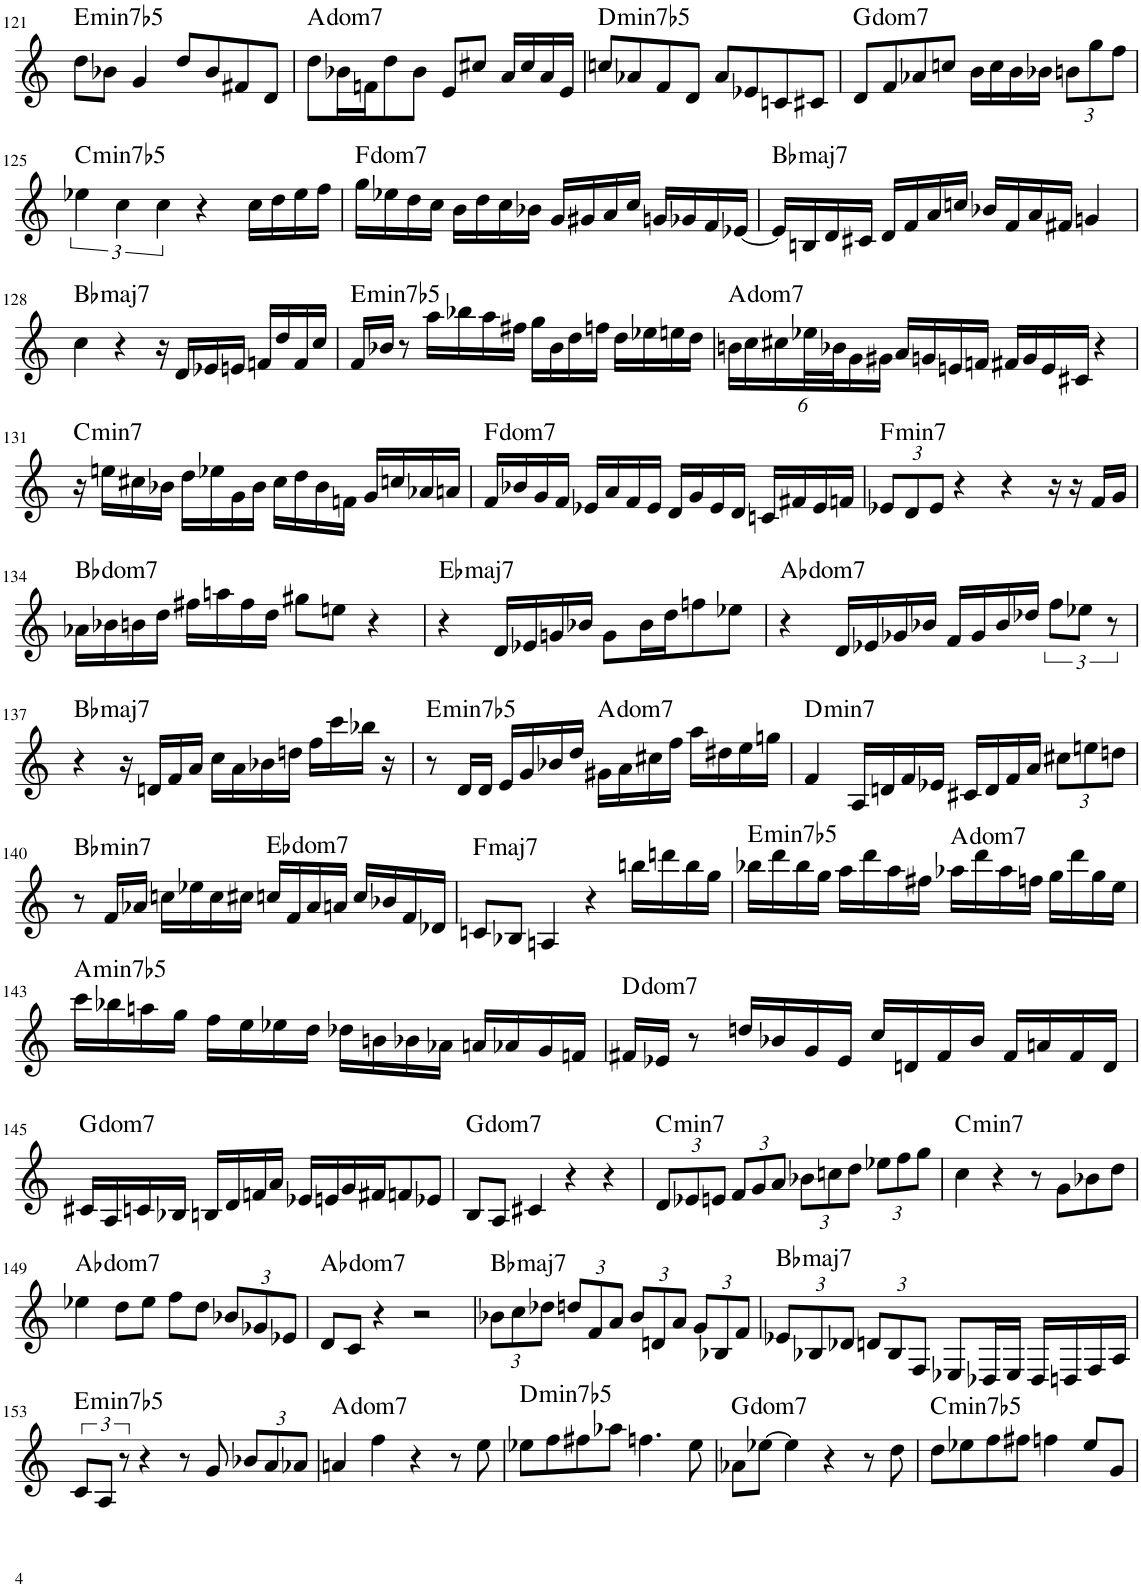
**kern	**harte
*part1	*part1
*staff1	*
*I"Piano	*
*I'Pno.	*
!!LO:PB:g=z
*clefG2	*
*k[]	*
*M4/4	*
=121	=121
!	!LO:H:kt=min7b5
8dd\L	E:hdim7
8b-X\J	.
4g/	.
8dd/L	.
8b-/	.
8f#X/	.
8d/J	.
=122	=122
!	!LO:H:kt=dom
8dd\L	.
16b-X\L	.
16fn\J	.
8dd\	.
8b-\J	.
8e/L	.
8cc#X/J	.
16a/LL	.
16cc#/	.
16a/	.
16e/JJ	.
=123	=123
!	!LO:H:kt=min7b5
8ccn/L	D:hdim7
8a-X/	.
8f/	.
8d/J	.
8a-/L	.
8e-X/	.
8cn/	.
8c#X/J	.
=124	=124
!	!LO:H:kt=dom
8d/L	.
8f/	.
8a-X/	.
8ccn/J	.
16b\LL	.
16cc\	.
16b\	.
16b-X\JJ	.
*Xbrackettup	*
12bn\L	.
12gg\	.
12ff\J	.
!!LO:LB:g=z
=125	=125
*brackettup	*
!	!LO:H:kt=min7b5
6ee-X\	C:hdim7
6cc\	.
6cc\	.
4r	.
16cc\LL	.
16dd\	.
16ee-\	.
16ff\JJ	.
=126	=126
!	!LO:H:kt=dom
16gg\LL	.
16ee-X\	.
16dd\	.
16cc\JJ	.
16b\LL	.
16dd\	.
16cc\	.
16b-X\JJ	.
16g/LL	.
16g#X/	.
16a/	.
16cc/JJ	.
16gn/LL	.
16g-X/	.
16f/	.
[16e-X/JJ	.
=127	=127
!	!LO:H:kt=maj7
16e-/LL]	Bb:maj7
16Bn/	.
16d/	.
16c#X/JJ	.
16d/LL	.
16f/	.
16a/	.
16ccn/JJ	.
16b-X/LL	.
16f/	.
16a/	.
16f#X/JJ	.
4gn/	.
!!LO:LB:g=z
=128	=128
!	!LO:H:kt=maj7
4cc\	Bb:maj7
4r	.
16r	.
16d/LL	.
16e-X/	.
16en/JJ	.
16fn/LL	.
16dd/	.
16f/	.
16cc/JJ	.
=129	=129
!	!LO:H:kt=min7b5
16f/LL	E:hdim7
16b-X/JJ	.
8r	.
16aa\LL	.
16bb-X\	.
16aa\	.
16ff#X\JJ	.
16gg\LL	.
16b-\	.
16dd\	.
16ffn\JJ	.
16dd\LL	.
16ee-X\	.
16een\	.
16dd\JJ	.
=130	=130
*Xbrackettup	*
!	!LO:H:kt=dom
24bn\LL	.
24cc\	.
24cc#X\	.
48ee-X\L	.
48b-X\J	.
24g\	.
24g#X\JJ	.
16a/LL	.
16gn/	.
16en/	.
16fn/JJ	.
16f#X/LL	.
16g/	.
16e/	.
16c#X/JJ	.
4r	.
!!LO:LB:g=z
=131	=131
!	!LO:H:kt=min7
16r	C:min7
16een\LL	.
16cc#X\	.
16b-X\JJ	.
16dd\LL	.
16ee-X\	.
16g\	.
16b-\JJ	.
16cc#\LL	.
16dd\	.
16b-\	.
16fn\JJ	.
16g/LL	.
16ccn/	.
16a-X/	.
16an/JJ	.
=132	=132
!	!LO:H:kt=dom
16f/LL	.
16b-X/	.
16g/	.
16f/JJ	.
16e-X/LL	.
16a/	.
16f/	.
16e-/JJ	.
16d/LL	.
16g/	.
16e-/	.
16d/JJ	.
16cn/LL	.
16f#X/	.
16e-/	.
16fn/JJ	.
=133	=133
!	!LO:H:kt=min7
12e-X/L	F:min7
12d/	.
12e-/J	.
4r	.
4r	.
16r	.
16r	.
16f/LL	.
16g/JJ	.
!!LO:LB:g=z
=134	=134
!	!LO:H:kt=dom
16a-X\LL	.
16b-X\	.
16bn\	.
16dd\JJ	.
16ff#X\LL	.
16aan\	.
16ff#\	.
16dd\JJ	.
8gg#X\L	.
8een\J	.
4r	.
=135	=135
!	!LO:H:kt=maj7
4r	Eb:maj7
16d/LL	.
16e-X/	.
16gn/	.
16b-X/JJ	.
8g\L	.
16b-\L	.
16dd\J	.
8ffn\	.
8ee-X\J	.
=136	=136
!	!LO:H:kt=dom
4r	.
16d/LL	.
16e-X/	.
16g-X/	.
16b-X/JJ	.
16f/LL	.
16g-/	.
16b-/	.
16dd-X/JJ	.
*brackettup	*
12ff\L	.
12ee-X\J	.
12r	.
!!LO:LB:g=z
=137	=137
!	!LO:H:kt=maj7
4r	Bb:maj7
16r	.
16dn/LL	.
16f/	.
16a/JJ	.
16cc\LL	.
16a\	.
16b-X\	.
16ddn\JJ	.
16ff\LL	.
16ccc\	.
16bb-X\JJ	.
16r	.
=138	=138
!	!LO:H:kt=min7b5
8r	E:hdim7
16d/LL	.
16d/JJ	.
16e/LL	.
16g/	.
16b-X/	.
16dd/JJ	.
!	!LO:H:kt=dom
16g#X\LL	.
16a\	.
16cc#X\	.
16ff\JJ	.
16aa\LL	.
16dd#X\	.
16ee\	.
16ggn\JJ	.
=139	=139
!	!LO:H:kt=min7
4f/	D:min7
16A/LL	.
16dn/	.
16f/	.
16e-X/JJ	.
16c#X/LL	.
16d/	.
16f/	.
16a/JJ	.
*Xbrackettup	*
12cc#X\L	.
12een\	.
12ddn\J	.
!!LO:LB:g=z
=140	=140
!	!LO:H:kt=min7
8r	Bb:min7
16f/LL	.
16a-X/JJ	.
16ccn\LL	.
16ee-X\	.
16cc\	.
16cc#X\JJ	.
!	!LO:H:kt=dom
16ccn/LL	.
16f/	.
16a-/	.
16an/JJ	.
16cc/LL	.
16b-X/	.
16f/	.
16d-X/JJ	.
=141	=141
!	!LO:H:kt=maj7
8cn/L	F:maj7
8B-X/J	.
4An/	.
4r	.
16bbn\LL	.
16dddn\	.
16bb\	.
16gg\JJ	.
=142	=142
!	!LO:H:kt=min7b5
16bb-X\LL	E:hdim7
16ddd\	.
16bb-\	.
16gg\JJ	.
16aa\LL	.
16ddd\	.
16aa\	.
16ff#X\JJ	.
!	!LO:H:kt=dom
16aa-X\LL	.
16ddd\	.
16aa-\	.
16ffn\JJ	.
16gg\LL	.
16ddd\	.
16gg\	.
16ee\JJ	.
!!LO:LB:g=z
=143	=143
!	!LO:H:kt=min7b5
16ccc\LL	A:hdim7
16bb-X\	.
16aan\	.
16gg\JJ	.
16ff\LL	.
16ee\	.
16ee-X\	.
16dd\JJ	.
16dd-X\LL	.
16bn\	.
16b-X\	.
16a-X\JJ	.
16an/LL	.
16a-X/	.
16g/	.
16fn/JJ	.
=144	=144
!	!LO:H:kt=dom
16f#X/LL	.
16e-X/JJ	.
8r	.
16ddn/LL	.
16b-X/	.
16g/	.
16e-/JJ	.
16cc/LL	.
16dn/	.
16f#/	.
16b-/JJ	.
16f#/LL	.
16an/	.
16f#/	.
16d/JJ	.
!!LO:LB:g=z
=145	=145
!	!LO:H:kt=dom
16c#X/LL	.
16A/	.
16cn/	.
16B-X/JJ	.
16Bn/LL	.
16d/	.
16fn/	.
16a/JJ	.
16e-X/LL	.
16en/	.
16g/	.
16f#X/J	.
8fn/	.
8e-X/J	.
=146	=146
!	!LO:H:kt=dom
8B/L	.
8A/J	.
4c#X/	.
4r	.
4r	.
=147	=147
!	!LO:H:kt=min7
12d/L	C:min7
12e-X/	.
12en/J	.
12f/L	.
12g/	.
12a/J	.
12b-X\L	.
12ccn\	.
12dd\J	.
12ee-X\L	.
12ff\	.
12gg\J	.
=148	=148
!	!LO:H:kt=min7
4cc\	C:min7
4r	.
8r	.
8g\L	.
8b-X\	.
8dd\J	.
!!LO:LB:g=z
=149	=149
!	!LO:H:kt=dom
4ee-X\	.
8dd\L	.
8ee-\J	.
8ff\L	.
8dd\J	.
12b-X/L	.
12g-X/	.
12e-X/J	.
=150	=150
!	!LO:H:kt=dom
8d/L	.
8c/J	.
4r	.
2r	.
=151	=151
!	!LO:H:kt=maj7
12b-X\L	Bb:maj7
12cc\	.
12dd-X\J	.
12ddn/L	.
12f/	.
12a/J	.
12b-/L	.
12dn/	.
12a/J	.
12g/L	.
12B-X/	.
12f/J	.
=152	=152
!	!LO:H:kt=maj7
12e-X/L	Bb:maj7
12B-X/	.
12d-X/J	.
12dn/L	.
12B-/	.
12F/J	.
8E-X/L	.
16D-X/L	.
16E-/JJ	.
16D-/LL	.
16Dn/	.
16F/	.
16A/JJ	.
!!LO:LB:g=z
=153	=153
*brackettup	*
!	!LO:H:kt=min7b5
12c/L	E:hdim7
12A/J	.
12r	.
4r	.
8r	.
8g/	.
*Xbrackettup	*
12b-X/L	.
12a/	.
12a-X/J	.
=154	=154
!	!LO:H:kt=dom
4an/	.
4ff\	.
4r	.
8r	.
8ee\	.
=155	=155
!	!LO:H:kt=min7b5
8ee-X\L	D:hdim7
8ff\	.
8ff#X\	.
8aa-X\J	.
4.ffn\	.
8ee-\	.
=156	=156
!	!LO:H:kt=dom
8a-X\L	.
[8ee-X\J	.
4ee-\]	.
4r	.
8r	.
8dd\	.
=157	=157
!	!LO:H:kt=min7b5
8dd\L	C:hdim7
8ee-X\	.
8ff\	.
8ff#X\J	.
4ffn\	.
8ee-/L	.
8g/J	.
=	=
*-	*-
